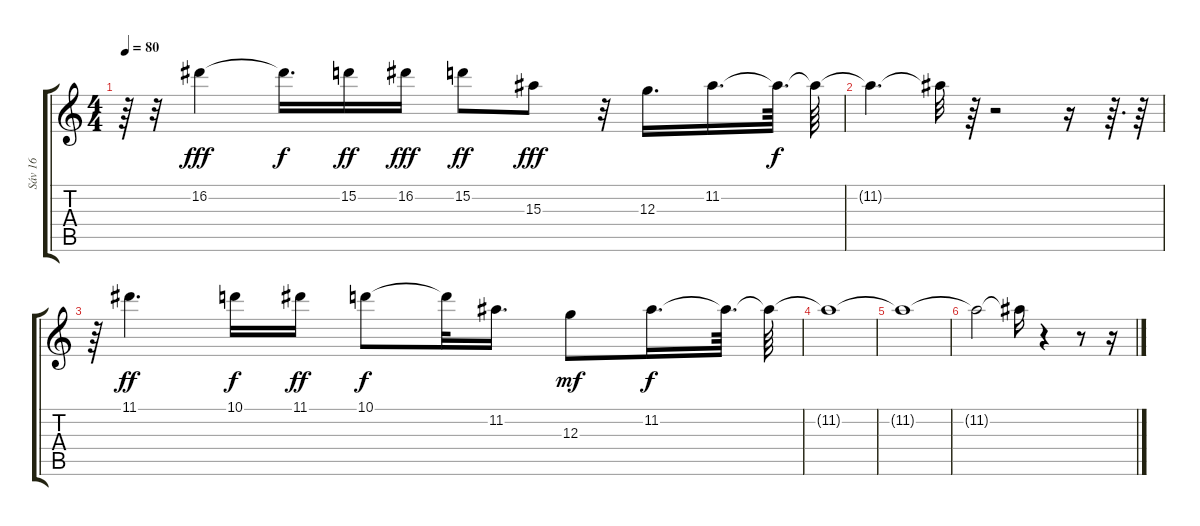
\track ("Sáv 16" "Sáv 16") {instrument overdrivenguitar}
\staff {score tabs}
\tuning (E4 B3 G3 D3 A2 E2) {hide}
\ts (4 4)
\tempo 80
\clef g2
\ks c
r.64{dy f} r.32 16.2.4{dy fff} 16.2{t}.16{d dy f} 15.2.16{dy ff} 16.2.16{dy fff} 15.2.8{dy ff} 15.3.8{dy fff} r.32 12.3.16{d} 11.2.16{d} 11.2{t}.64{d dy f} 11.2{t}.64 |
11.2{t}.4{d} 11.2{t}.32 r.64 r.2 r.16 r.64{d} r.64 |
r.64 11.1.4{d dy ff} 10.1.16{dy f} 11.1.16{dy ff} 10.1.8{dy f} 10.1{t}.32 11.2.16{d} 12.3.8{dy mf} 11.2.16{d dy f} 11.2{t}.64{d} 11.2{t}.64 |
11.2{t}.1 |
11.2{t}.1 |
11.2{t}.2 11.2{t}.16 r.4 r.8 r.16
